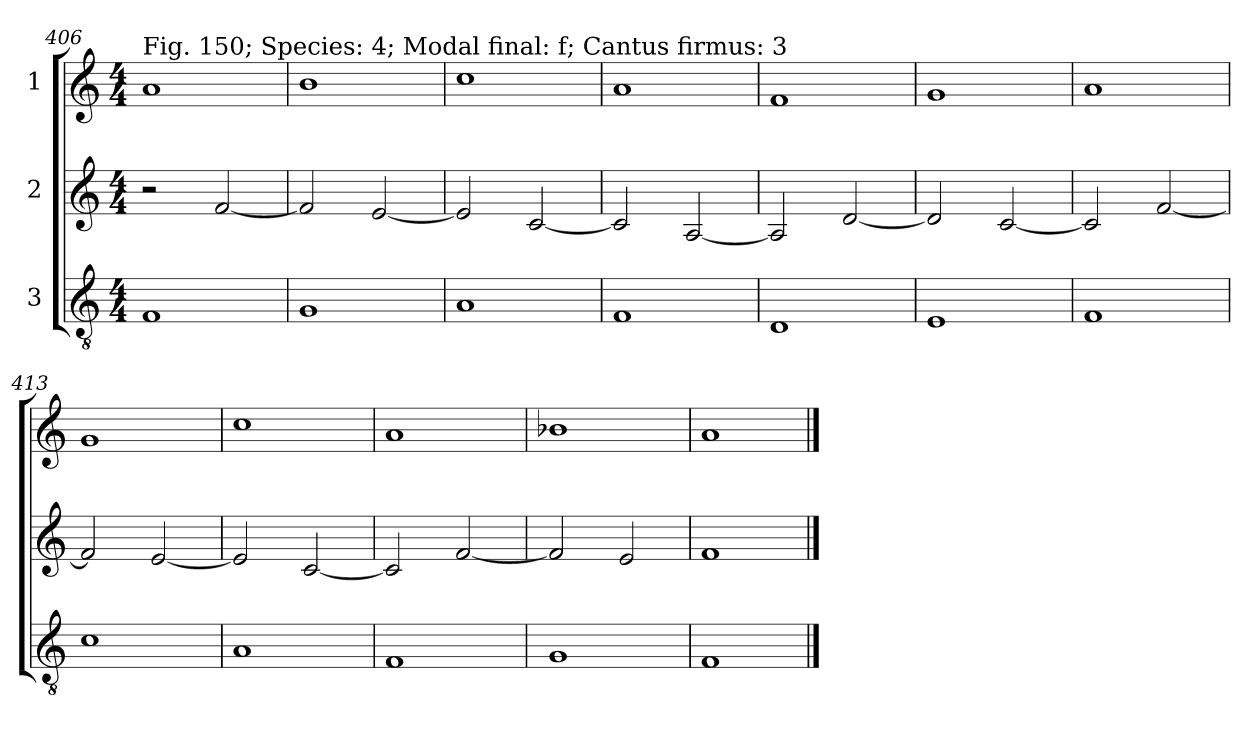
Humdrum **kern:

**kern	**kern	**kern
*part3	*part2	*part1
*staff3	*staff2	*staff1
*I"3	*I"2	*I"1
*clefGv2	*clefG2	*clefG2
*k[]	*k[]	*k[]
*M4/4	*M4/4	*M4/4
=406	=406	=406
!	!	!LO:TX:a:t=Fig. 150; Species&colon; 4; Modal final&colon; f; Cantus firmus&colon; 3
1F	2r	1a
.	[2f/	.
=407	=407	=407
1G	2f/]	1b
.	[2e/	.
=408	=408	=408
1A	2e/]	1cc
.	[2c/	.
=409	=409	=409
1F	2c/]	1a
.	[2A/	.
=410	=410	=410
1D	2A/]	1f
.	[2d/	.
=411	=411	=411
1E	2d/]	1g
.	[2c/	.
=412	=412	=412
1F	2c/]	1a
.	[2f/	.
=413	=413	=413
1c	2f/]	1g
.	[2e/	.
=414	=414	=414
1A	2e/]	1cc
.	[2c/	.
=415	=415	=415
1F	2c/]	1a
.	[2f/	.
=416	=416	=416
1G	2f/]	1b-X
.	2e/	.
=417	=417	=417
1F	1f	1a
==	==	==
*-	*-	*-
